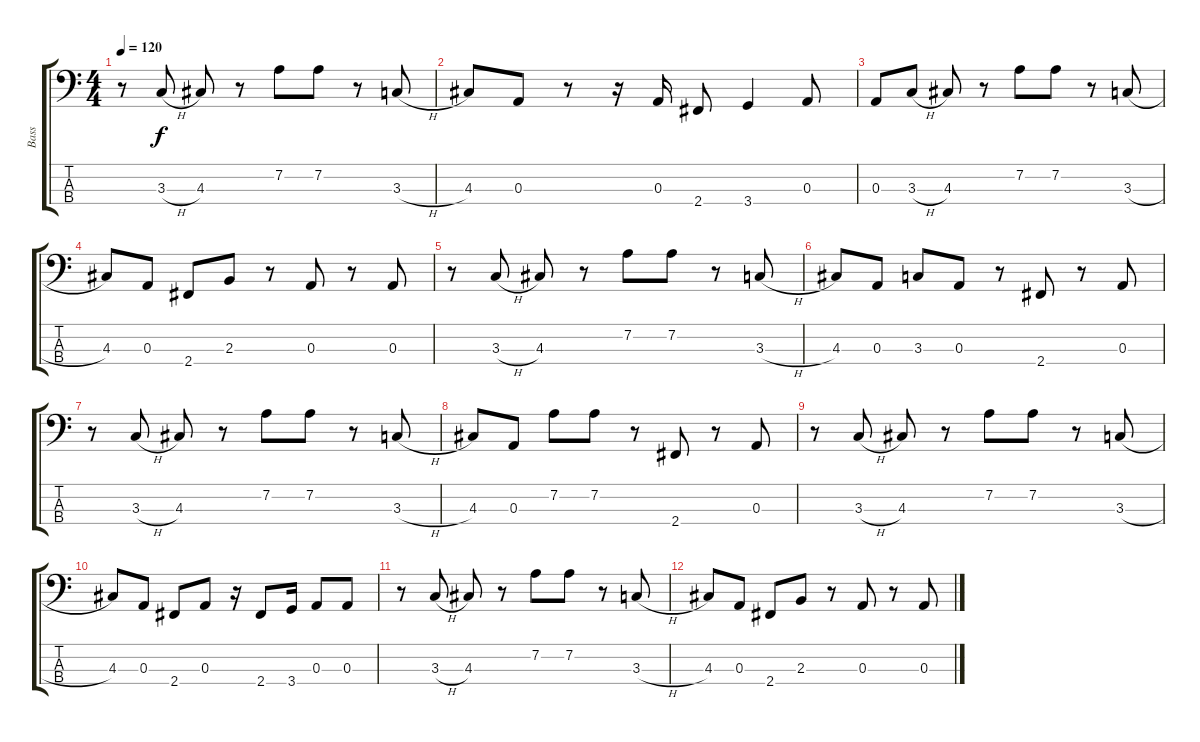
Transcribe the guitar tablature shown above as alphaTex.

\track ("Bass" "Bass") {instrument electricbassfinger}
\staff {score tabs}
\tuning (G2 D2 A1 E1) {hide}
\ts (4 4)
\tempo 120
\clef f4
\ks c
r.8{dy f} 3.3{h}.8 4.3.8 r.8 7.2.8 7.2.8 r.8 3.3{h}.8 |
4.3.8 0.3.8 r.8 r.16 0.3.16 2.4.8 3.4.4 0.3.8 |
0.3.8 3.3{h}.8 4.3.8 r.8 7.2.8 7.2.8 r.8 3.3{h}.8 |
4.3.8 0.3.8 2.4.8 2.3.8 r.8 0.3.8 r.8 0.3.8 |
r.8 3.3{h}.8 4.3.8 r.8 7.2.8 7.2.8 r.8 3.3{h}.8 |
4.3.8 0.3.8 3.3.8 0.3.8 r.8 2.4.8 r.8 0.3.8 |
r.8 3.3{h}.8 4.3.8 r.8 7.2.8 7.2.8 r.8 3.3{h}.8 |
4.3.8 0.3.8 7.2.8 7.2.8 r.8 2.4.8 r.8 0.3.8 |
r.8{volume 8} 3.3{h}.8 4.3.8 r.8 7.2.8 7.2.8 r.8 3.3{h}.8 |
4.3.8 0.3.8 2.4.8 0.3.8 r.16 2.4.8 3.4.16 0.3.8 0.3.8 |
r.8{volume 0} 3.3{h}.8 4.3.8 r.8 7.2.8 7.2.8 r.8 3.3{h}.8 |
4.3.8 0.3.8 2.4.8 2.3.8 r.8 0.3.8 r.8 0.3.8
